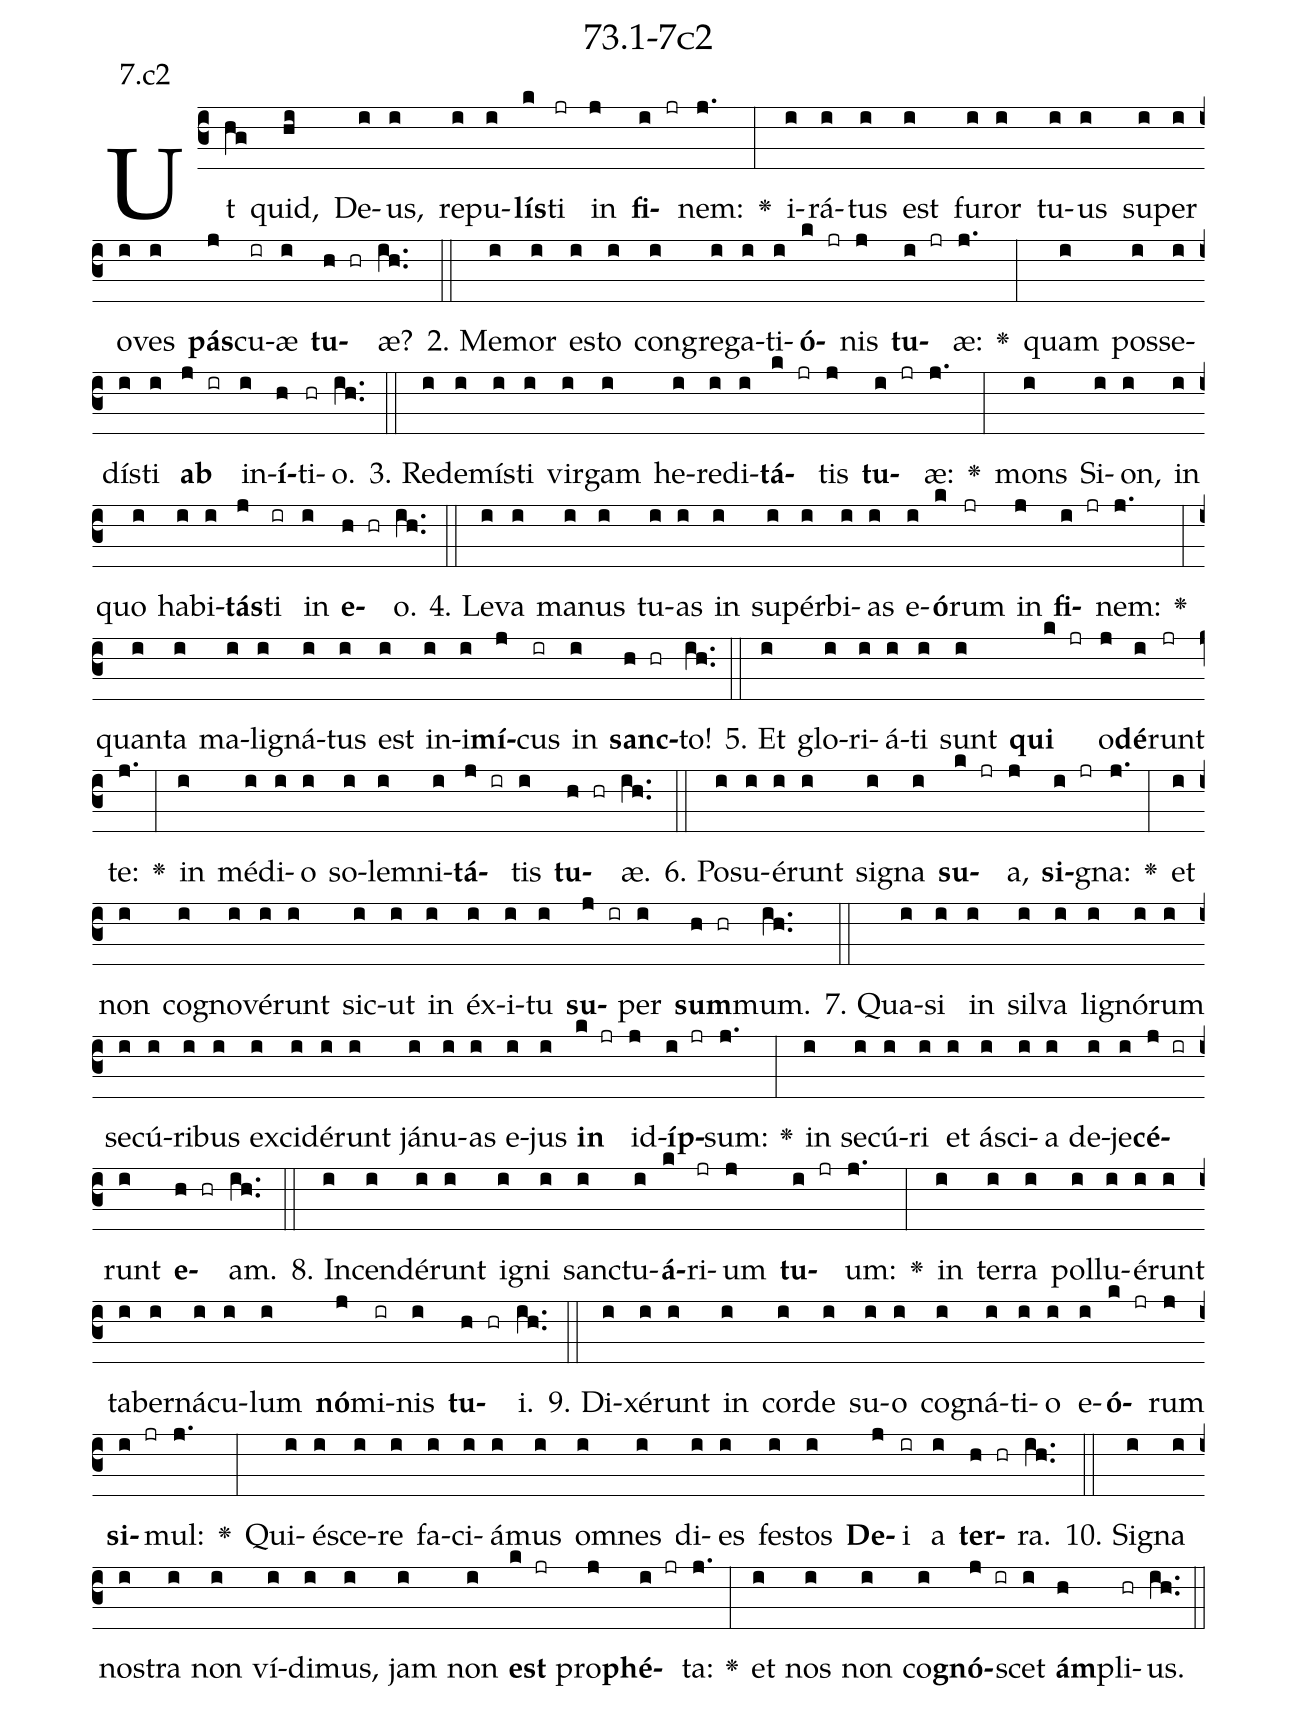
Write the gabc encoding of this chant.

name: 73.1-7c2;
annotation: 7.c2;
%%
(c3)Ut(hg) quid,(hi) De(i)us,(i) re(i)pu(i)<b>lís</b>(k)ti(jr) in(j) <b>fi</b>(i jr)nem:(j.) <v>\greheightstar</v>(:) i(i)rá(i)tus(i) est(i) fu(i)ror(i) tu(i)us(i) su(i)per(i) o(i)ves(i) <b>pás</b>(j)cu(ir)æ(i) <b>tu</b>(h hr)æ?(ih..) (::)
2. Me(i)mor(i) es(i)to(i) con(i)gre(i)ga(i)ti(i)<b>ó</b>(k jr)nis(j) <b>tu</b>(i jr)æ:(j.) <v>\greheightstar</v>(:) quam(i) pos(i)se(i)dís(i)ti(i) <b>ab</b>(j ir) in(i)<b>í</b>(h)ti(hr)o.(ih..) (::)
3. Red(i)e(i)mís(i)ti(i) vir(i)gam(i) he(i)re(i)di(i)<b>tá</b>(k jr)tis(j) <b>tu</b>(i jr)æ:(j.) <v>\greheightstar</v>(:) mons(i) Si(i)on,(i) in(i) quo(i) ha(i)bi(i)<b>tás</b>(j)ti(ir) in(i) <b>e</b>(h hr)o.(ih..) (::)
4. Le(i)va(i) ma(i)nus(i) tu(i)as(i) in(i) su(i)pér(i)bi(i)as(i) e(i)<b>ó</b>(k)rum(jr) in(j) <b>fi</b>(i jr)nem:(j.) <v>\greheightstar</v>(:) quan(i)ta(i) ma(i)li(i)gná(i)tus(i) est(i) in(i)i(i)<b>mí</b>(j)cus(ir) in(i) <b>sanc</b>(h hr)to!(ih..) (::)
5. Et(i) glo(i)ri(i)á(i)ti(i) sunt(i) <b>qui</b>(k jr) o(j)<b>dé</b>(i)runt(jr) te:(j.) <v>\greheightstar</v>(:) in(i) mé(i)di(i)o(i) so(i)lem(i)ni(i)<b>tá</b>(j ir)tis(i) <b>tu</b>(h hr)æ.(ih..) (::)
6. Po(i)su(i)é(i)runt(i) si(i)gna(i) <b>su</b>(k jr)a,(j) <b>si</b>(i jr)gna:(j.) <v>\greheightstar</v>(:) et(i) non(i) co(i)gno(i)vé(i)runt(i) sic(i)ut(i) in(i) éx(i)i(i)tu(i) <b>su</b>(j ir)per(i) <b>sum</b>(h hr)mum.(ih..) (::)
7. Qua(i)si(i) in(i) sil(i)va(i) li(i)gnó(i)rum(i) se(i)cú(i)ri(i)bus(i) ex(i)ci(i)dé(i)runt(i) já(i)nu(i)as(i) e(i)jus(i) <b>in</b>(k jr) id(j)<b>íp</b>(i jr)sum:(j.) <v>\greheightstar</v>(:) in(i) se(i)cú(i)ri(i) et(i) á(i)sci(i)a(i) de(i)je(i)<b>cé</b>(j ir)runt(i) <b>e</b>(h hr)am.(ih..) (::)
8. In(i)cen(i)dé(i)runt(i) i(i)gni(i) sanc(i)tu(i)<b>á</b>(k)ri(jr)um(j) <b>tu</b>(i jr)um:(j.) <v>\greheightstar</v>(:) in(i) ter(i)ra(i) pol(i)lu(i)é(i)runt(i) ta(i)ber(i)ná(i)cu(i)lum(i) <b>nó</b>(j)mi(ir)nis(i) <b>tu</b>(h hr)i.(ih..) (::)
9. Di(i)xé(i)runt(i) in(i) cor(i)de(i) su(i)o(i) co(i)gná(i)ti(i)o(i) e(i)<b>ó</b>(k jr)rum(j) <b>si</b>(i jr)mul:(j.) <v>\greheightstar</v>(:) Qui(i)é(i)sce(i)re(i) fa(i)ci(i)á(i)mus(i) om(i)nes(i) di(i)es(i) fes(i)tos(i) <b>De</b>(j)i(ir) a(i) <b>ter</b>(h hr)ra.(ih..) (::)
10. Si(i)gna(i) nos(i)tra(i) non(i) ví(i)di(i)mus,(i) jam(i) non(i) <b>est</b>(k jr) pro(j)<b>phé</b>(i jr)ta:(j.) <v>\greheightstar</v>(:) et(i) nos(i) non(i) co(i)<b>gnó</b>(j ir)scet(i) <b>ám</b>(h)pli(hr)us.(ih..) (::)
